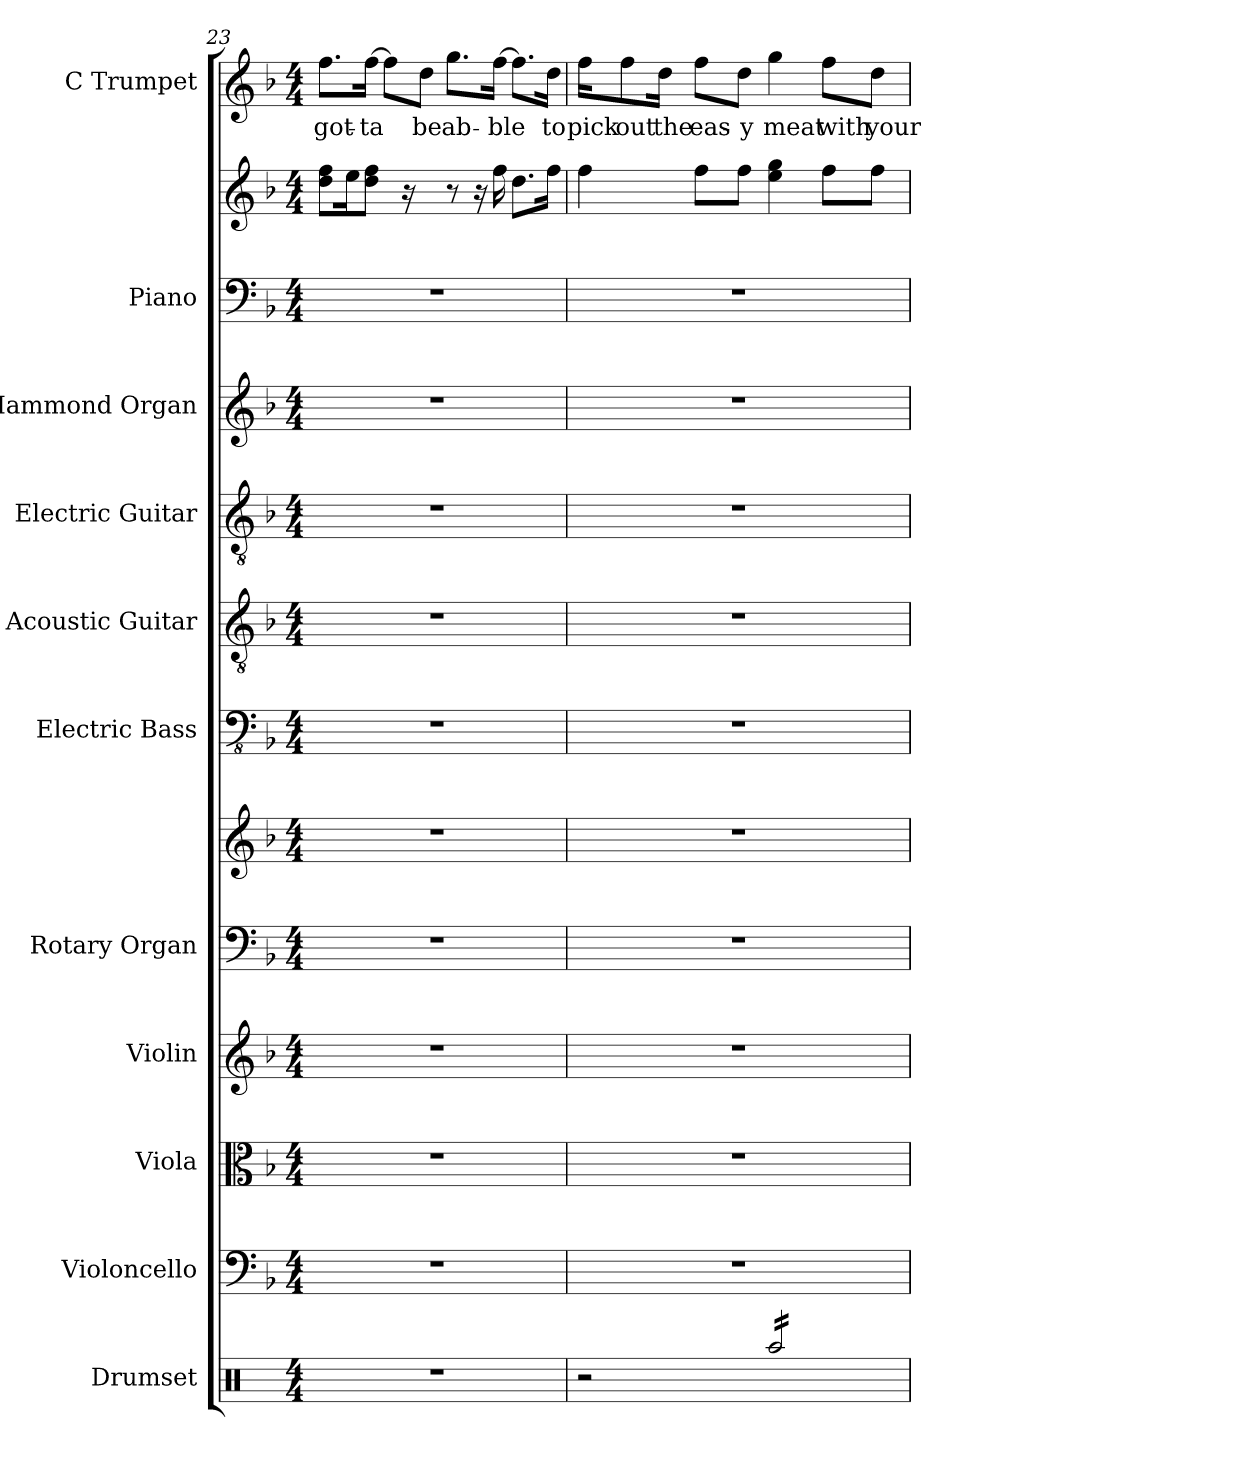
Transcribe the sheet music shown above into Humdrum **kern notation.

**kern	**kern	**kern	**kern	**kern	**kern	**kern	**kern	**kern	**kern	**kern	**kern	**kern	**text
*part11	*part10	*part9	*part8	*part7	*part7	*part6	*part5	*part4	*part3	*part2	*part2	*part1	*part1
*staff13	*staff12	*staff11	*staff10	*staff9	*staff8	*staff7	*staff6	*staff5	*staff4	*staff3	*staff2	*staff1	*staff1
*I"Drumset	*I"Violoncello	*I"Viola	*I"Violin	*I"Rotary Organ	*	*I"Electric Bass	*I"Acoustic Guitar	*I"Electric Guitar	*I"Hammond Organ	*I"Piano	*	*I"C Trumpet	*
*I'Drs.	*I'Vc.	*I'Vla.	*I'Vln.	*I'Rot. Org.	*	*I'El. B.	*I'Guit.	*I'El. Guit.	*I'Hm. Org.	*I'Pno.	*	*I'C Tpt.	*
*clefX	*clefF4	*clefC3	*clefG2	*clefF4	*clefG2	*clefFv4	*clefGv2	*clefGv2	*clefG2	*clefF4	*clefG2	*clefG2	*
*k[]	*k[b-]	*k[b-]	*k[b-]	*k[b-]	*k[b-]	*k[b-]	*k[b-]	*k[b-]	*k[b-]	*k[b-]	*k[b-]	*k[b-]	*
*M4/4	*M4/4	*M4/4	*M4/4	*M4/4	*M4/4	*M4/4	*M4/4	*M4/4	*M4/4	*M4/4	*M4/4	*M4/4	*
=23	=23	=23	=23	=23	=23	=23	=23	=23	=23	=23	=23	=23	=23
1r	1r	1r	1r	1r	1r	1r	1r	1r	1r	1r	8dd\ 8ff\L	8.ff\L	got-
.	.	.	.	.	.	.	.	.	.	.	16ee\K	.	.
.	.	.	.	.	.	.	.	.	.	.	8dd\ 8ff\J	[16ff\Jk	-ta
.	.	.	.	.	.	.	.	.	.	.	.	8ff\L]	.
.	.	.	.	.	.	.	.	.	.	.	16r	.	.
.	.	.	.	.	.	.	.	.	.	.	8ryy	8dd\J	be
.	.	.	.	.	.	.	.	.	.	.	8r	8.gg\L	ab-
.	.	.	.	.	.	.	.	.	.	.	16r	.	.
.	.	.	.	.	.	.	.	.	.	.	16ff\	[16ff\Jk	-ble
.	.	.	.	.	.	.	.	.	.	.	8.dd\L	8.ff\L]	.
.	.	.	.	.	.	.	.	.	.	.	16ff\Jk	16dd\Jk	to
=24	=24	=24	=24	=24	=24	=24	=24	=24	=24	=24	=24	=24	=24
2r	1r	1r	1r	1r	1r	1r	1r	1r	1r	1r	4ff\	16ff\KL	pick
.	.	.	.	.	.	.	.	.	.	.	.	8ff\	out
.	.	.	.	.	.	.	.	.	.	.	.	16dd\Jk	the
.	.	.	.	.	.	.	.	.	.	.	8ff\L	8ff\L	eas-
.	.	.	.	.	.	.	.	.	.	.	8ff\J	8dd\J	-y
*tremolo	*	*	*	*	*	*	*	*	*	*	*	*	*
16Raa/LL	.	.	.	.	.	.	.	.	.	.	4ee\ 4gg\	4gg\	meat
16Raa/	.	.	.	.	.	.	.	.	.	.	.	.	.
16Raa/	.	.	.	.	.	.	.	.	.	.	.	.	.
16Raa/	.	.	.	.	.	.	.	.	.	.	.	.	.
16Raa/	.	.	.	.	.	.	.	.	.	.	8ff\L	8ff\L	with
16Raa/	.	.	.	.	.	.	.	.	.	.	.	.	.
16Raa/	.	.	.	.	.	.	.	.	.	.	8ff\J	8dd\J	your
16Raa/JJ	.	.	.	.	.	.	.	.	.	.	.	.	.
*Xtremolo	*	*	*	*	*	*	*	*	*	*	*	*	*
=	=	=	=	=	=	=	=	=	=	=	=	=	=
*-	*-	*-	*-	*-	*-	*-	*-	*-	*-	*-	*-	*-	*-
